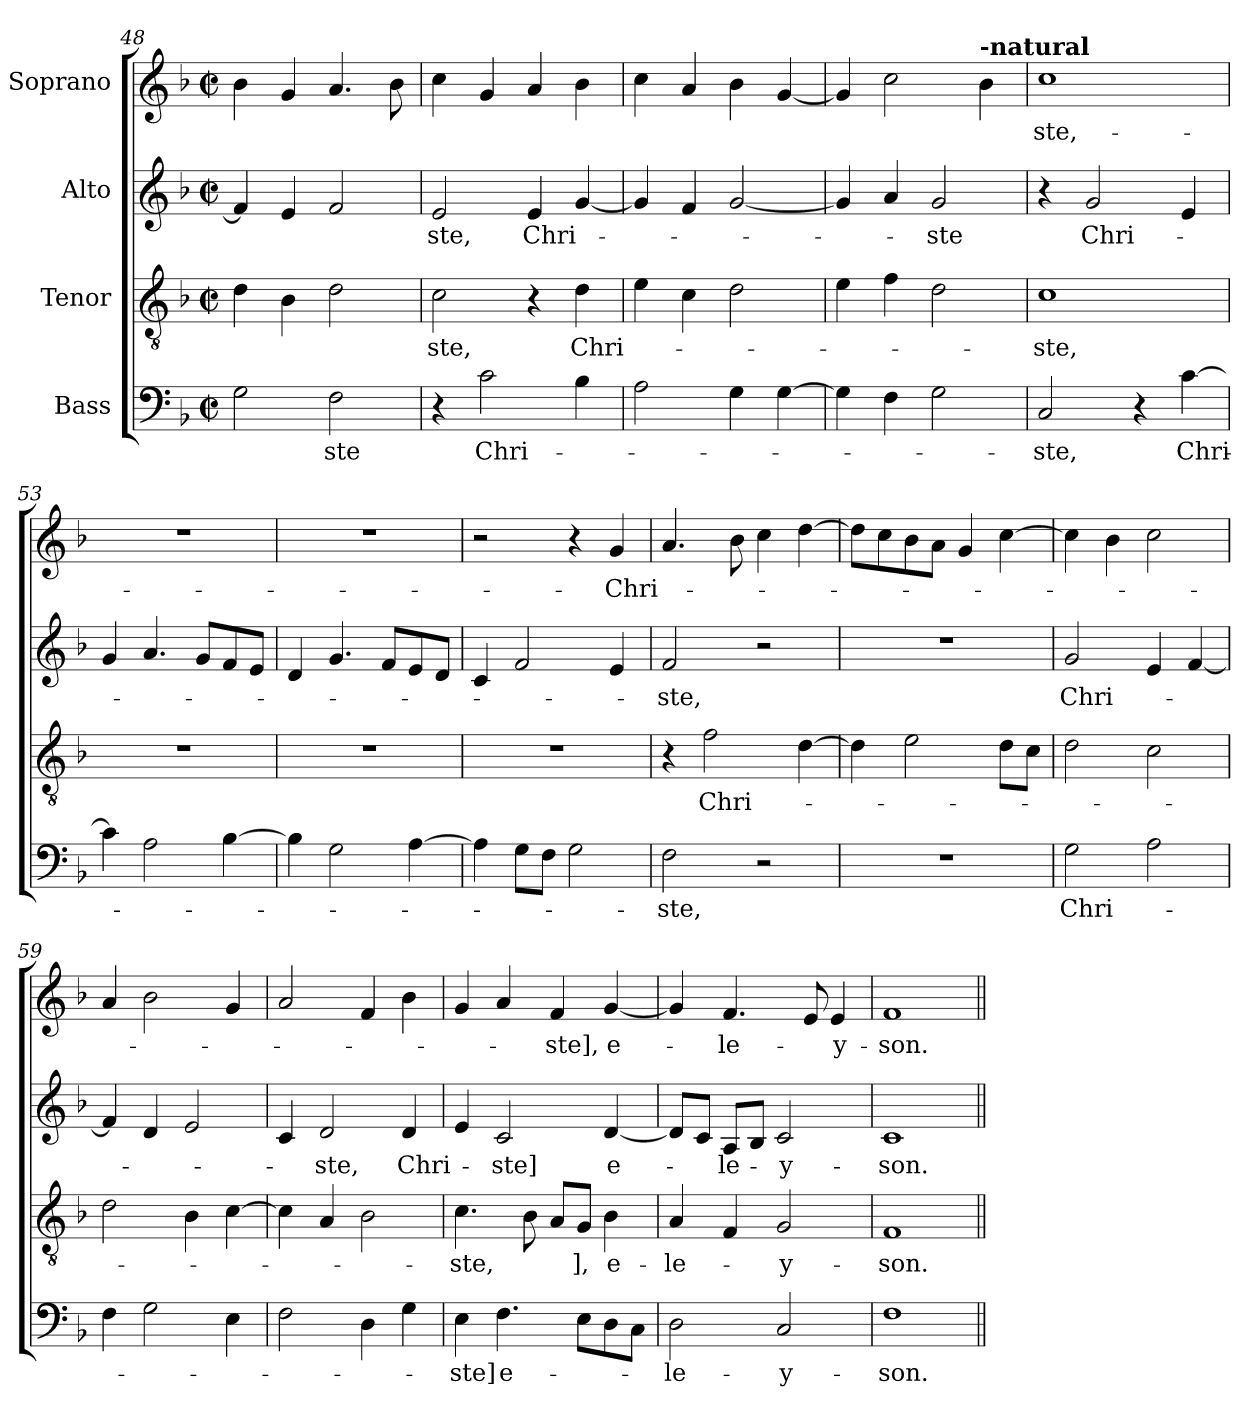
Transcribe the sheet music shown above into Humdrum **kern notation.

**kern	**text	**kern	**text	**kern	**text	**kern	**text
*part4	*part4	*part3	*part3	*part2	*part2	*part1	*part1
*staff4	*staff4	*staff3	*staff3	*staff2	*staff2	*staff1	*staff1
*I"Bass	*	*I"Tenor	*	*I"Alto	*	*I"Soprano	*
*clefF4	*	*clefGv2	*	*clefG2	*	*clefG2	*
*k[b-]	*	*k[b-]	*	*k[b-]	*	*k[b-]	*
*F:	*	*F:	*	*F:	*	*F:	*
*M2/2	*	*M2/2	*	*M2/2	*	*M2/2	*
*met(c|)	*	*met(c|)	*	*met(c|)	*	*met(c|)	*
=48	=48	=48	=48	=48	=48	=48	=48
2G\	.	4d\	.	4f/]	.	4b-\	.
.	.	4B-\	.	4e/	.	4g/	.
2F\	-ste	2d\	.	2f/	.	4.a/	.
.	.	.	.	.	.	8b-\	.
=49	=49	=49	=49	=49	=49	=49	=49
4r	.	2c\	-ste,	2e/	-ste,	4cc\	.
2c\	Chri-	.	.	.	.	4g/	.
.	.	4r	.	4e/	Chri-	4a/	.
4B-\	.	4d\	Chri-	[4g/	.	4b-\	.
=50	=50	=50	=50	=50	=50	=50	=50
2A\	.	4e\	.	4g/]	.	4cc\	.
.	.	4c\	.	4f/	.	4a/	.
4G\	.	2d\	.	[2g/	.	4b-\	.
[4G\	.	.	.	.	.	[4g/	.
=51	=51	=51	=51	=51	=51	=51	=51
4G\]	.	4e\	.	4g/]	.	4g/]	.
4F\	.	4f\	.	4a/	.	2cc\	.
2G\	.	2d\	.	2g/	-ste	.	.
!	!	!	!	!	!	!LO:TX:a:B:t=-natural	!
.	.	.	.	.	.	4b-\	.
=52	=52	=52	=52	=52	=52	=52	=52
2C/	-ste,	1c	-ste,	4r	.	1cc	-ste,-
.	.	.	.	2g/	Chri-	.	.
4r	.	.	.	.	.	.	.
[4c\	Chri-	.	.	4e/	.	.	.
!!LO:PB:g=z
=53	=53	=53	=53	=53	=53	=53	=53
4c\]	.	1r	.	4g/	.	1r	.
2A\	.	.	.	4.a/	.	.	.
.	.	.	.	8g/L	.	.	.
[4B-\	.	.	.	8f/	.	.	.
.	.	.	.	8e/J	.	.	.
=54	=54	=54	=54	=54	=54	=54	=54
4B-\]	.	1r	.	4d/	.	1r	.
2G\	.	.	.	4.g/	.	.	.
.	.	.	.	8f/L	.	.	.
[4A\	.	.	.	8e/	.	.	.
.	.	.	.	8d/J	.	.	.
=55	=55	=55	=55	=55	=55	=55	=55
4A\]	.	1r	.	4c/	.	2r	.
8G\L	.	.	.	2f/	.	.	.
8F\J	.	.	.	.	.	.	.
2G\	.	.	.	.	.	4r	.
.	.	.	.	4e/	.	4g/	-Chri-
=56	=56	=56	=56	=56	=56	=56	=56
2F\	-ste,	4r	.	2f/	-ste,	4.a/	.
.	.	2f\	Chri-	.	.	.	.
.	.	.	.	.	.	8b-\	.
2r	.	.	.	2r	.	4cc\	.
.	.	[4d\	.	.	.	[4dd\	.
=57	=57	=57	=57	=57	=57	=57	=57
1r	.	4d\]	.	1r	.	8dd\L]	.
.	.	.	.	.	.	8cc\	.
.	.	2e\	.	.	.	8b-\	.
.	.	.	.	.	.	8a\J	.
.	.	.	.	.	.	4g/	.
.	.	8d\L	.	.	.	[4cc\	.
.	.	8c\J	.	.	.	.	.
=58	=58	=58	=58	=58	=58	=58	=58
2G\	Chri-	2d\	.	2g/	Chri-	4cc\]	.
.	.	.	.	.	.	4b-\	.
2A\	.	2c\	.	4e/	.	2cc\	.
.	.	.	.	[4f/	.	.	.
!!LO:LB:g=z
=59	=59	=59	=59	=59	=59	=59	=59
4F\	.	2d\	.	4f/]	.	4a/	.
2G\	.	.	.	4d/	.	2b-\	.
.	.	4B-\	.	2e/	.	.	.
4E\	.	[4c\	.	.	.	4g/	.
=60	=60	=60	=60	=60	=60	=60	=60
2F\	.	4c\]	.	4c/	.	2a/	.
.	.	4A/	.	2d/	-ste,	.	.
4D\	.	2B-\	.	.	.	4f/	.
4G\	.	.	.	4d/	Chri-	4b-\	.
=61	=61	=61	=61	=61	=61	=61	=61
4E\	-ste]	4.c\	-ste,	4e/	.	4g/	.
4.F\	e-	.	.	2c/	-ste]	4a/	.
.	.	8B-\	.	.	.	.	.
.	.	8A/L	.	.	.	4f/	-ste],
8E\L	.	8G/J	],	.	.	.	.
8D\	.	4B-\	e-	[4d/	e-	[4g/	e-
8C\J	.	.	.	.	.	.	.
=62	=62	=62	=62	=62	=62	=62	=62
2D\	-le-	4A/	-le-	8d/L]	.	4g/]	.
.	.	.	.	8c/J	.	.	.
.	.	4F/	.	8A/L	-le-	4.f/	-le-
.	.	.	.	8B-/J	.	.	.
2C/	-y-	2G/	-y-	2c/	-y-	.	.
.	.	.	.	.	.	8e/	.
.	.	.	.	.	.	4e/	-y-
=63	=63	=63	=63	=63	=63	=63	=63
1F	-son.	1F	-son.	1c	-son.	1f	-son.
=||	=||	=||	=||	=||	=||	=||	=||
*-	*-	*-	*-	*-	*-	*-	*-
